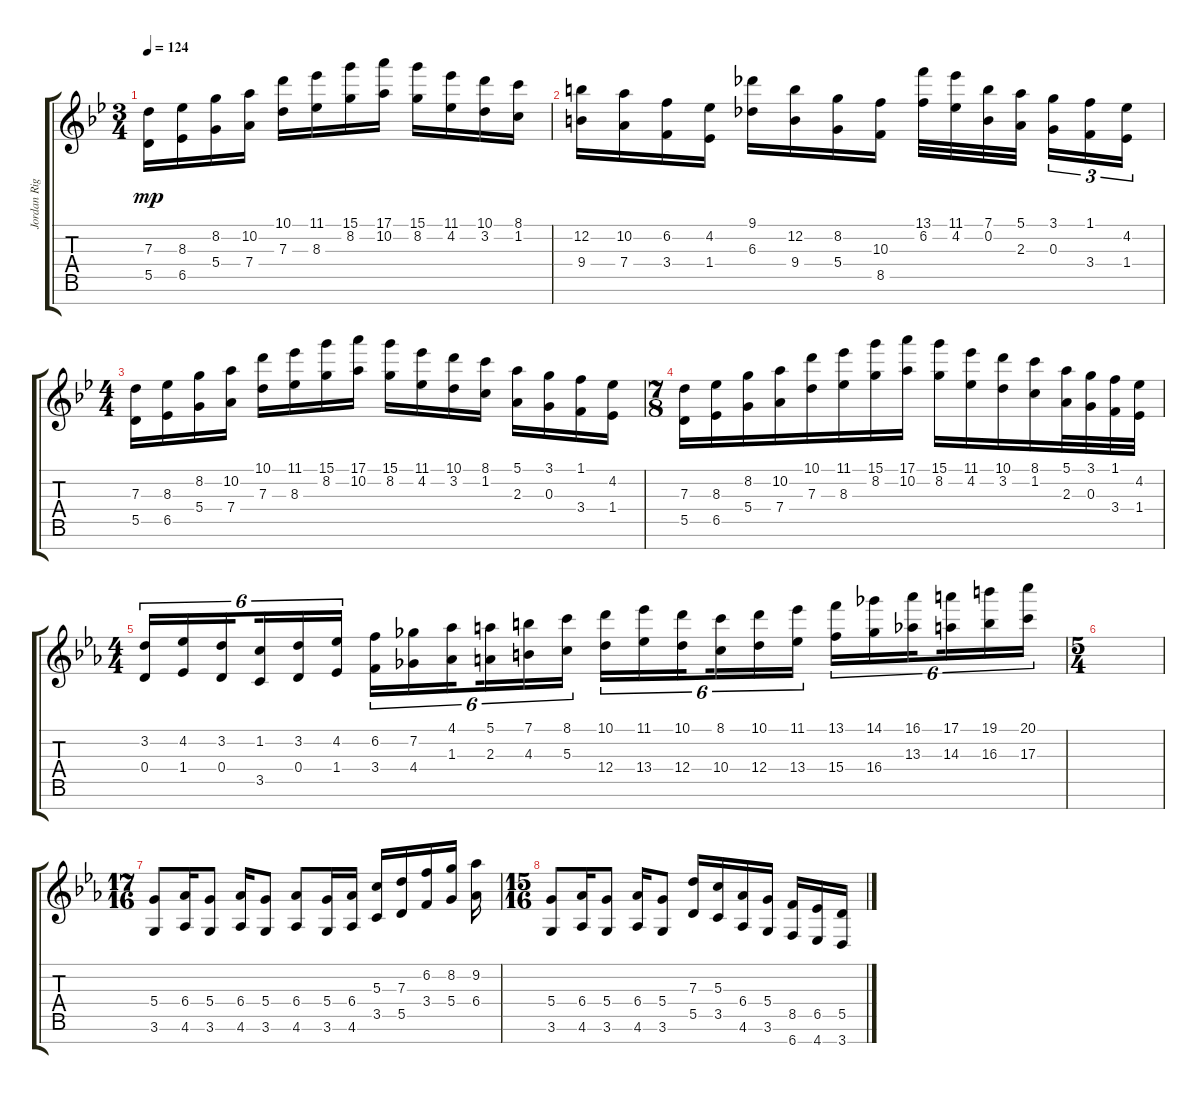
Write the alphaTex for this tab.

\track ("Jordan Right Hand Overdubs and Effects" "Jordan Rig") {instrument stringensemble1}
\staff {score tabs}
\tuning (E5 B4 G4 D4 A3 E3 B2) {hide}
\ts (3 4)
\tempo 124
\clef g2
\ks bb
(7.3 5.5).16{dy mp} (8.3 6.5).16 (8.2 5.4).16 (10.2 7.4).16 (10.1 7.3).16 (11.1 8.3).16 (15.1 8.2).16 (17.1 10.2).16 (15.1 8.2).16 (11.1 4.2).16 (10.1 3.2).16 (8.1 1.2).16 |
(12.2 9.4).16 (10.2 7.4).16 (6.2 3.4).16 (4.2 1.4).16 (9.1 6.3).16 (12.2 9.4).16 (8.2 5.4).16 (10.3 8.5).16 (13.1 6.2).32 (11.1 4.2).32 (7.1 0.2).32 (5.1 2.3).32{beam splitsecondary} (3.1 0.3).16{tu (3 2)} (1.1 3.4).16{tu (3 2)} (4.2 1.4).16{tu (3 2)} |
\ts (4 4)
(7.3 5.5).16 (8.3 6.5).16 (8.2 5.4).16 (10.2 7.4).16 (10.1 7.3).16 (11.1 8.3).16 (15.1 8.2).16 (17.1 10.2).16 (15.1 8.2).16 (11.1 4.2).16 (10.1 3.2).16 (8.1 1.2).16 (5.1 2.3).16 (3.1 0.3).16 (1.1 3.4).16 (4.2 1.4).16 |
\ts (7 8)
(7.3 5.5).16 (8.3 6.5).16 (8.2 5.4).16 (10.2 7.4).16 (10.1 7.3).16 (11.1 8.3).16 (15.1 8.2).16 (17.1 10.2).16 (15.1 8.2).16 (11.1 4.2).16 (10.1 3.2).16 (8.1 1.2).16 (5.1 2.3).32 (3.1 0.3).32 (1.1 3.4).32 (4.2 1.4).32 |
\ts (4 4)
\ks eb
(3.2 0.4).16{tu (6 4)} (4.2 1.4).16{tu (6 4)} (3.2 0.4).16{tu (6 4) beam splitsecondary} (1.2 3.5).16{tu (6 4)} (3.2 0.4).16{tu (6 4)} (4.2 1.4).16{tu (6 4)} (6.2 3.4).16{tu (6 4)} (7.2 4.4).16{tu (6 4)} (4.1 1.3).16{tu (6 4) beam splitsecondary} (5.1 2.3).16{tu (6 4)} (7.1 4.3).16{tu (6 4)} (8.1 5.3).16{tu (6 4)} (10.1 12.4).16{tu (6 4)} (11.1 13.4).16{tu (6 4)} (10.1 12.4).16{tu (6 4) beam splitsecondary} (8.1 10.4).16{tu (6 4)} (10.1 12.4).16{tu (6 4)} (11.1 13.4).16{tu (6 4)} (13.1 15.4).16{tu (6 4)} (14.1 16.4).16{tu (6 4)} (16.1 13.3).16{tu (6 4) beam splitsecondary} (17.1 14.3).16{tu (6 4)} (19.1 16.3).16{tu (6 4)} (20.1 17.3).16{tu (6 4)} |
\ts (5 4)
|
\ts (17 16)
(5.4 3.6).8{volume 10 instrument stringensemble1} (6.4 4.6).16 (5.4 3.6).8 (6.4 4.6).16 (5.4 3.6).8 (6.4 4.6).8 (5.4 3.6).16 (6.4 4.6).16 (5.3 3.5).16 (7.3 5.5).16 (6.2 3.4).16 (8.2 5.4).16 (9.2 6.4).16 |
\ts (15 16)
(5.4 3.6).8 (6.4 4.6).16 (5.4 3.6).8 (6.4 4.6).16 (5.4 3.6).8 (7.3 5.5).16 (5.3 3.5).16 (6.4 4.6).16 (5.4 3.6).16 (8.5 6.7).16 (6.5 4.7).16 (5.5 3.7).16
